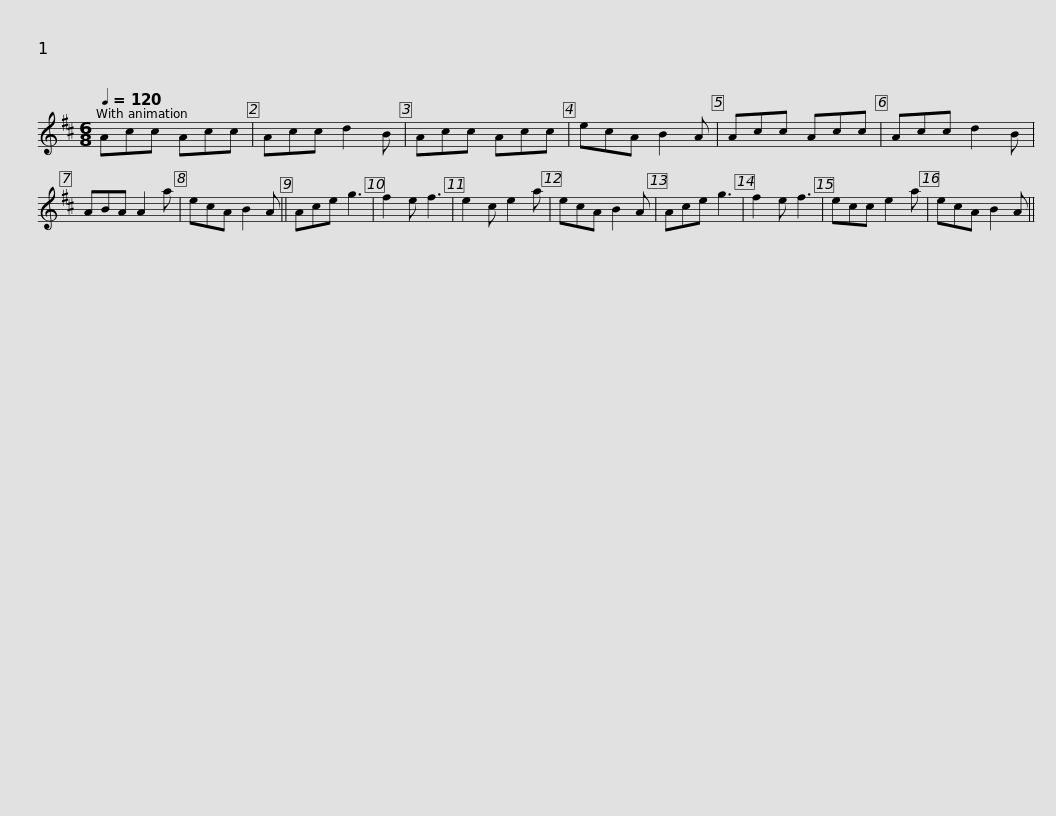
X:1
L:1/8
Q:1/4=120
M:6/8
I:linebreak $
K:D
V:1 treble
V:1
 Acc Acc | Acc d2 B | Acc Acc | ecA B2 A | Acc Acc | %5
 Acc d2 B | ABA A2 a | ecA B2 A ||$ Ace g3 | f2 e f3 | %10
 e2 c e2 a | ecA B2 A | Ace g3 | f2 e f3 | ecc e2 a | %15
 ecA B2 A || %16
